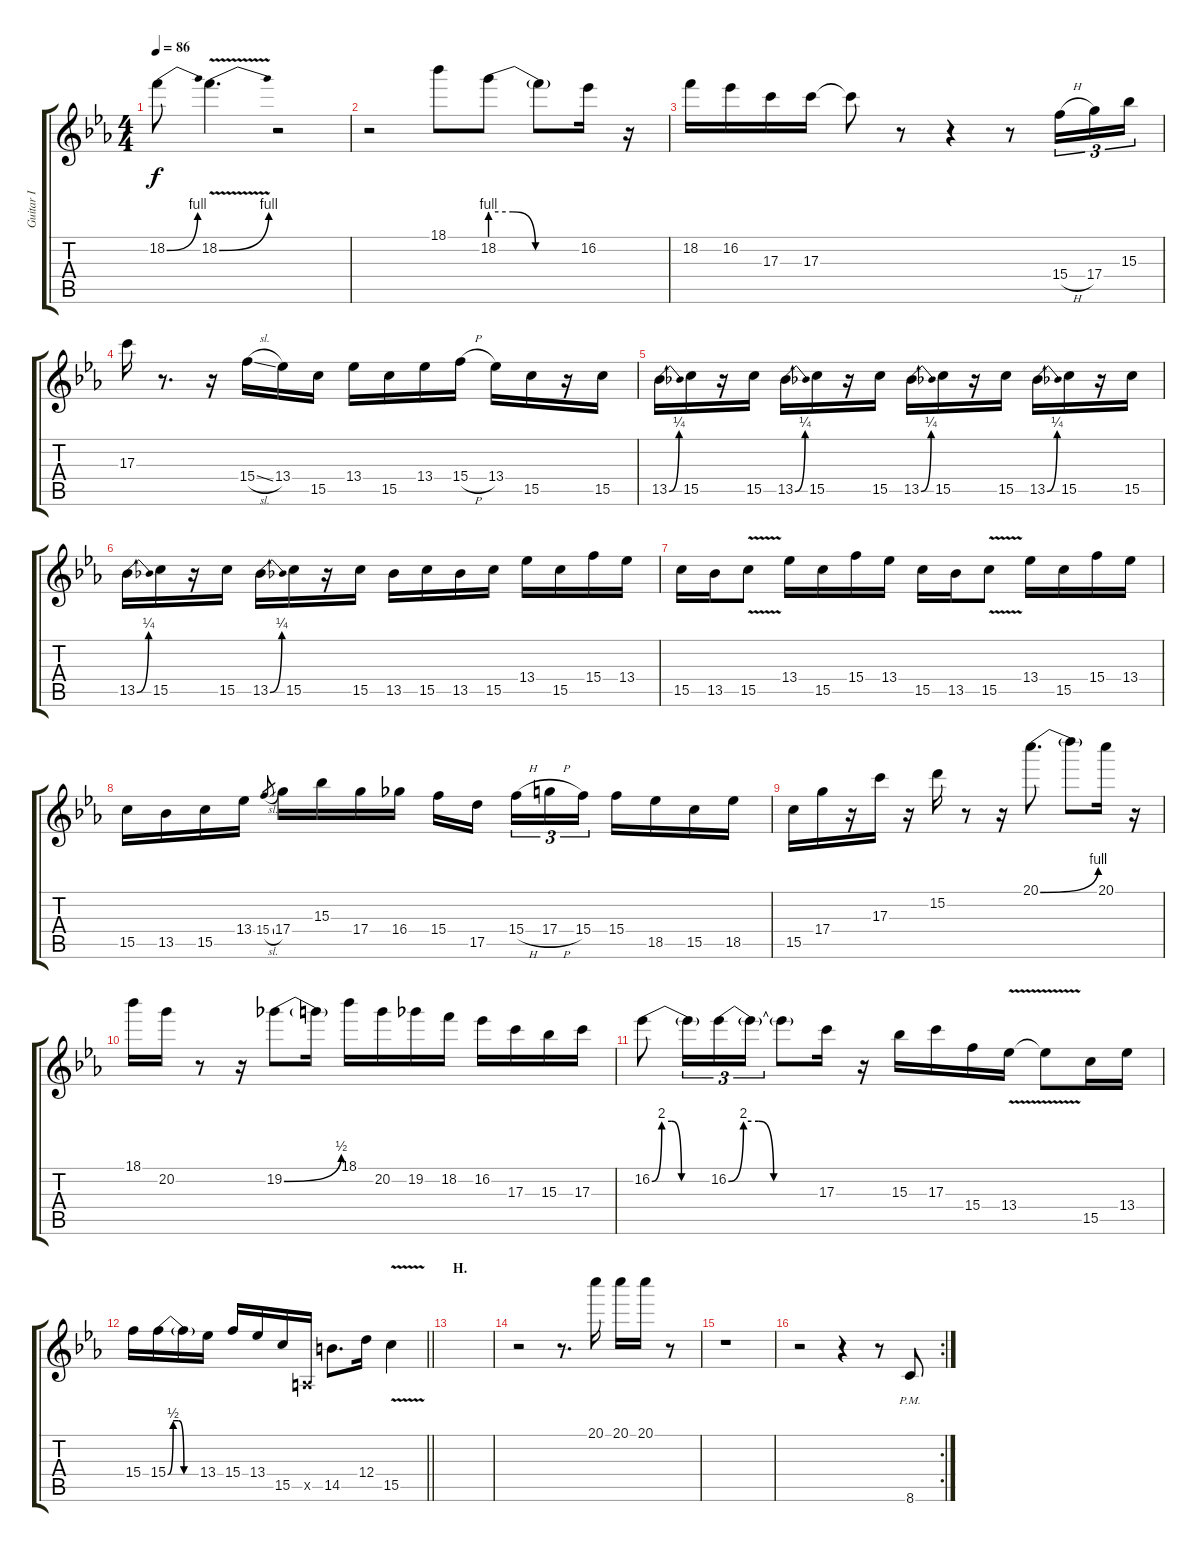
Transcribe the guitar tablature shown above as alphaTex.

\track ("Guitar I" "Guitar I") {instrument distortionguitar}
\staff {score tabs}
\tuning (E4 B3 G3 D3 A2 E2) {hide}
\ts (4 4)
\tempo 86
\clef g2
\ks eb
18.2{be (bend 0 0 60 4)}.8{dy f} 18.2{be (bend 0 0 60 4) v}.4{d} r.2 |
r.2 18.1.8 18.2{be (custom 0 4 15 4 30 0 60 0)}.8 18.2{t}.8 16.2.16 r.16 |
18.2.16 16.2.16 17.3.16 17.3.16 17.3{t}.8 r.8 r.4 r.8 15.4{h}.16{tu (3 2)} 17.4.16{tu (3 2)} 15.3.16{tu (3 2)} |
17.3.16 r.8{d} r.16 15.4{sl}.16 13.4.16 15.5.16 13.4.16 15.5.16 13.4.16 15.4{h}.16 13.4.16 15.5.16 r.16 15.5.16 |
13.5{be (bend 0 0 60 1)}.16 15.5.16 r.16 15.5.16 13.5{be (bend 0 0 60 1)}.16 15.5.16 r.16 15.5.16 13.5{be (bend 0 0 60 1)}.16 15.5.16 r.16 15.5.16 13.5{be (bend 0 0 60 1)}.16 15.5.16 r.16 15.5.16 |
13.5{be (bend 0 0 60 1)}.16 15.5.16 r.16 15.5.16 13.5{be (bend 0 0 60 1)}.16 15.5.16 r.16 15.5.16 13.5.16 15.5.16 13.5.16 15.5.16 13.4.16 15.5.16 15.4.16 13.4.16 |
15.5.16 13.5.16 15.5{v}.8 13.4.16 15.5.16 15.4.16 13.4.16 15.5.16 13.5.16 15.5{v}.8 13.4.16 15.5.16 15.4.16 13.4.16 |
15.5.16 13.5.16 15.5.16 13.4.16 15.4{sl}.8{gr} 17.4.16 15.3.16 17.4.16 16.4.16 15.4.16 17.5.16 15.4{h}.16{tu (3 2)} 17.4{h}.16{tu (3 2)} 15.4.16{tu (3 2)} 15.4.16 18.5.16 15.5.16 18.5.16 |
15.5.16 17.4.16 r.16 17.3.16 r.16 15.2.16 r.8 r.16 20.1{be (bend 0 0 60 4)}.8{d} 20.1{t}.8 20.1.16 r.16 |
18.1.16 20.2.16 r.8 r.16 19.2{be (bend 0 0 60 2)}.8 19.2{t}.16 18.1.16 20.2.16 19.2.16 18.2.16 16.2.16 17.3.16 15.3.16 17.3.16 |
16.2{be (custom 0 0 10 8 20 8 30 0 60 0)}.8 16.2{t}.16{tu (3 2)} 16.2{be (custom 0 0 10 8 20 8 30 0 60 0)}.16{tu (3 2)} 16.2{t}.16{tu (3 2)} 16.2{t}.8 17.3.16 r.16 15.3.16 17.3.16 15.4.16 13.4{v}.16 13.4{t}.8 15.5.16 13.4.16 |
\barLineRight lightlight
15.4.16 15.4{be (custom 0 0 10 2 20 2 30 0 60 0)}.16 15.4{t}.16 13.4.16 15.4.16 13.4.16 15.5.16 0.5{x}.16 14.5.8{d} 12.4.16 15.5{v}.4 |
\section ("" "H.")
|
r.2 r.8{d} 20.1.16{volume 0} 20.1.16 20.1.16 r.8 |
r.1 |
\rc 2
r.2 r.4 r.8{volume 13} 8.6{pm}.8
